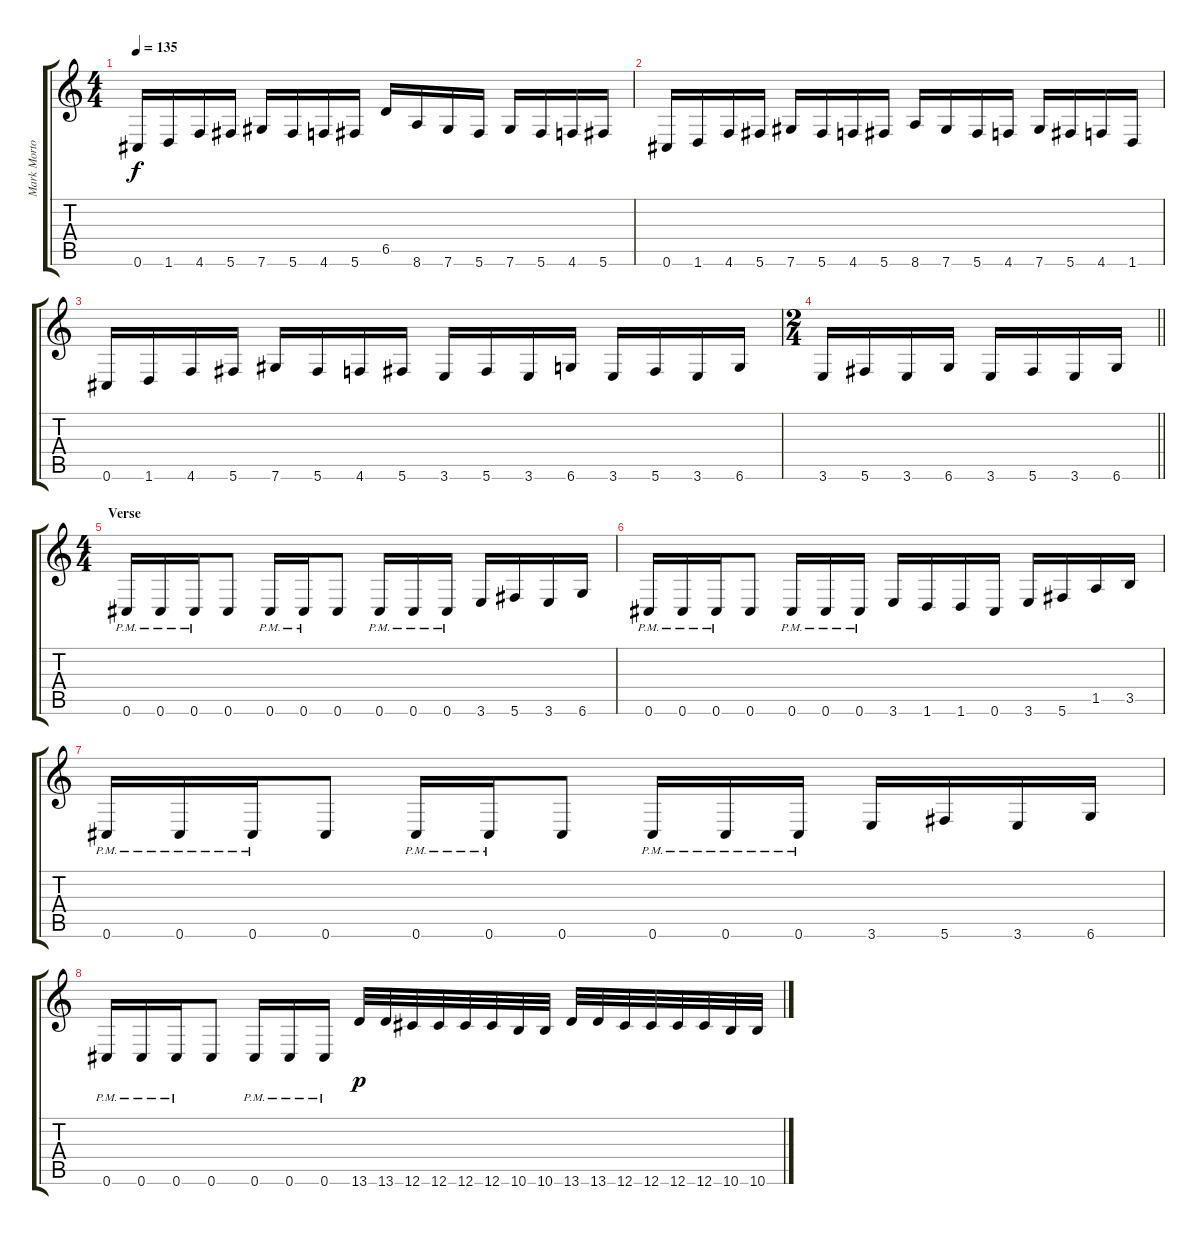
\track ("Mark Morton" "Mark Morto") {instrument electricguitarjazz}
\staff {score tabs}
\tuning (Eb4 Bb3 Gb3 Db3 Ab2 Db2) {hide}
\ts (4 4)
\tempo 135
\clef g2
\ks c
0.6.16{dy f} 1.6.16 4.6.16 5.6.16 7.6.16 5.6.16 4.6.16 5.6.16 6.5.16 8.6.16 7.6.16 5.6.16 7.6.16 5.6.16 4.6.16 5.6.16 |
0.6.16 1.6.16 4.6.16 5.6.16 7.6.16 5.6.16 4.6.16 5.6.16 8.6.16 7.6.16 5.6.16 4.6.16 7.6.16 5.6.16 4.6.16 1.6.16 |
0.6.16 1.6.16 4.6.16 5.6.16 7.6.16 5.6.16 4.6.16 5.6.16 3.6.16 5.6.16 3.6.16 6.6.16 3.6.16 5.6.16 3.6.16 6.6.16 |
\ts (2 4)
\barLineRight lightlight
3.6.16 5.6.16 3.6.16 6.6.16 3.6.16 5.6.16 3.6.16 6.6.16 |
\ts (4 4)
\section ("" "Verse")
0.6{pm}.16 0.6{pm}.16 0.6{pm}.16 0.6.8 0.6{pm}.16 0.6{pm}.16 0.6.8 0.6{pm}.16 0.6{pm}.16 0.6{pm}.16 3.6.16 5.6.16 3.6.16 6.6.16 |
0.6{pm}.16 0.6{pm}.16 0.6{pm}.16 0.6.8 0.6{pm}.16 0.6{pm}.16 0.6{pm}.16 3.6.16 1.6.16 1.6.16 0.6.16 3.6.16 5.6.16 1.5.16 3.5.16 |
0.6{pm}.16 0.6{pm}.16 0.6{pm}.16 0.6.8 0.6{pm}.16 0.6{pm}.16 0.6.8 0.6{pm}.16 0.6{pm}.16 0.6{pm}.16 3.6.16 5.6.16 3.6.16 6.6.16 |
0.6{pm}.16 0.6{pm}.16 0.6{pm}.16 0.6.8 0.6{pm}.16 0.6{pm}.16 0.6{pm}.16 13.6.32{dy p} 13.6.32 12.6.32 12.6.32 12.6.32 12.6.32 10.6.32 10.6.32 13.6.32 13.6.32 12.6.32 12.6.32 12.6.32 12.6.32 10.6.32 10.6.32
